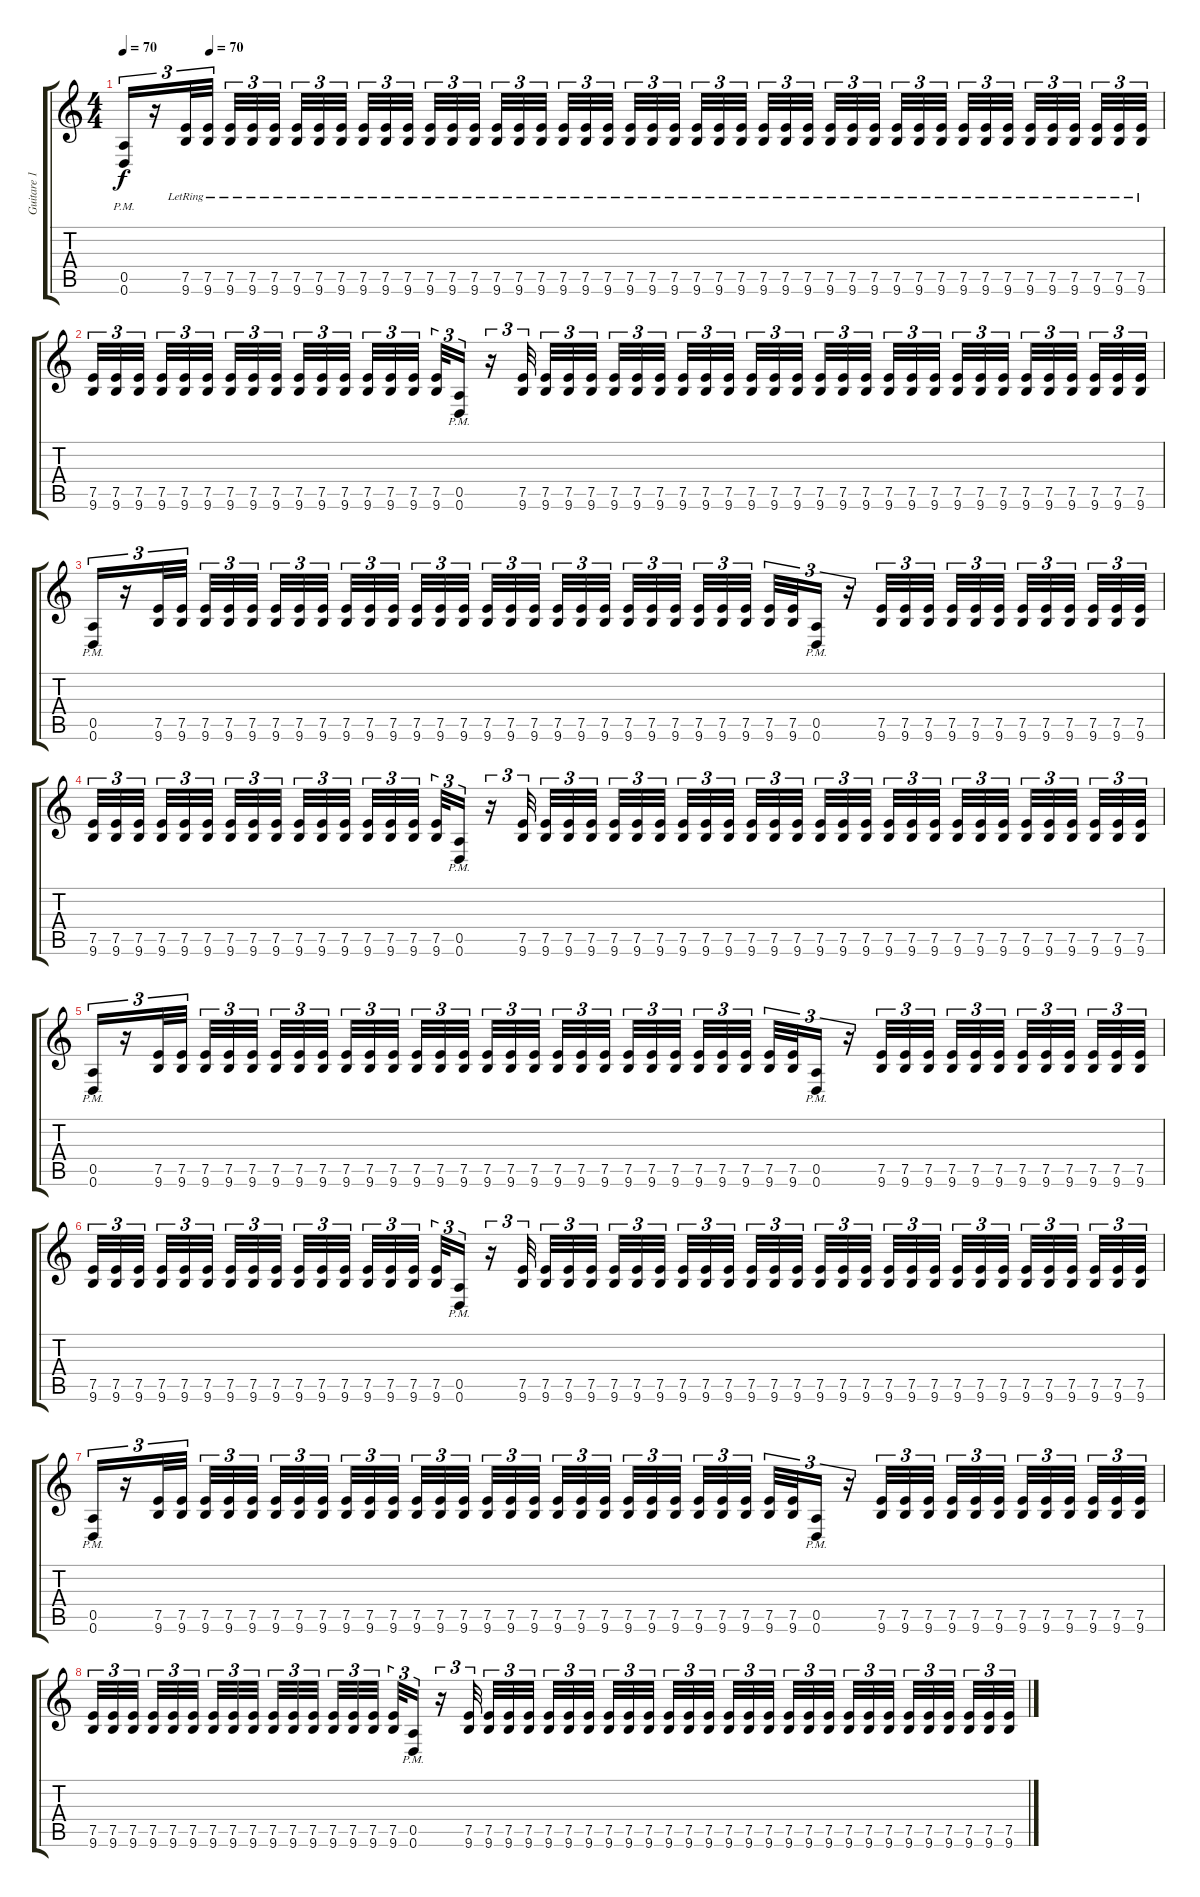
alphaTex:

\track ("Guitare 1" "Guitare 1") {instrument overdrivenguitar}
\staff {score tabs}
\tuning (E4 B3 G3 D3 A2 D2) {hide}
\ts (4 4)
\tempo 70
\tempo (70 0.08333333333333333)
\clef g2
\ks c
(0.5{pm} 0.6{pm}).16{tu (3 2) dy f} r.16{tu (3 2)} (7.5{lr} 9.6{lr}).32{tu (3 2)} (7.5{lr} 9.6{lr}).32{tu (3 2)} (7.5{lr} 9.6{lr}).32{tu (3 2)} (7.5{lr} 9.6{lr}).32{tu (3 2)} (7.5{lr} 9.6{lr}).32{tu (3 2)} (7.5{lr} 9.6{lr}).32{tu (3 2)} (7.5{lr} 9.6{lr}).32{tu (3 2)} (7.5{lr} 9.6{lr}).32{tu (3 2)} (7.5{lr} 9.6{lr}).32{tu (3 2)} (7.5{lr} 9.6{lr}).32{tu (3 2)} (7.5{lr} 9.6{lr}).32{tu (3 2)} (7.5{lr} 9.6{lr}).32{tu (3 2)} (7.5{lr} 9.6{lr}).32{tu (3 2)} (7.5{lr} 9.6{lr}).32{tu (3 2)} (7.5{lr} 9.6{lr}).32{tu (3 2)} (7.5{lr} 9.6{lr}).32{tu (3 2)} (7.5{lr} 9.6{lr}).32{tu (3 2)} (7.5{lr} 9.6{lr}).32{tu (3 2)} (7.5{lr} 9.6{lr}).32{tu (3 2)} (7.5{lr} 9.6{lr}).32{tu (3 2)} (7.5{lr} 9.6{lr}).32{tu (3 2)} (7.5{lr} 9.6{lr}).32{tu (3 2)} (7.5{lr} 9.6{lr}).32{tu (3 2)} (7.5{lr} 9.6{lr}).32{tu (3 2)} (7.5{lr} 9.6{lr}).32{tu (3 2)} (7.5{lr} 9.6{lr}).32{tu (3 2)} (7.5{lr} 9.6{lr}).32{tu (3 2)} (7.5{lr} 9.6{lr}).32{tu (3 2)} (7.5{lr} 9.6{lr}).32{tu (3 2)} (7.5{lr} 9.6{lr}).32{tu (3 2)} (7.5{lr} 9.6{lr}).32{tu (3 2)} (7.5{lr} 9.6{lr}).32{tu (3 2)} (7.5{lr} 9.6{lr}).32{tu (3 2)} (7.5{lr} 9.6{lr}).32{tu (3 2)} (7.5{lr} 9.6{lr}).32{tu (3 2)} (7.5{lr} 9.6{lr}).32{tu (3 2)} (7.5{lr} 9.6{lr}).32{tu (3 2)} (7.5{lr} 9.6{lr}).32{tu (3 2)} (7.5{lr} 9.6{lr}).32{tu (3 2)} (7.5{lr} 9.6{lr}).32{tu (3 2)} (7.5{lr} 9.6{lr}).32{tu (3 2)} (7.5 9.6{lr}).32{tu (3 2)} (7.5 9.6{lr}).32{tu (3 2)} (7.5 9.6{lr}).32{tu (3 2)} |
(7.5 9.6).32{tu (3 2)} (7.5 9.6).32{tu (3 2)} (7.5 9.6).32{tu (3 2)} (7.5 9.6).32{tu (3 2)} (7.5 9.6).32{tu (3 2)} (7.5 9.6).32{tu (3 2)} (7.5 9.6).32{tu (3 2)} (7.5 9.6).32{tu (3 2)} (7.5 9.6).32{tu (3 2)} (7.5 9.6).32{tu (3 2)} (7.5 9.6).32{tu (3 2)} (7.5 9.6).32{tu (3 2)} (7.5 9.6).32{tu (3 2)} (7.5 9.6).32{tu (3 2)} (7.5 9.6).32{tu (3 2)} (7.5 9.6).32{tu (3 2)} (0.5{pm} 0.6{pm}).16{tu (3 2)} r.16{tu (3 2)} (7.5 9.6).32{tu (3 2)} (7.5 9.6).32{tu (3 2)} (7.5 9.6).32{tu (3 2)} (7.5 9.6).32{tu (3 2)} (7.5 9.6).32{tu (3 2)} (7.5 9.6).32{tu (3 2)} (7.5 9.6).32{tu (3 2)} (7.5 9.6).32{tu (3 2)} (7.5 9.6).32{tu (3 2)} (7.5 9.6).32{tu (3 2)} (7.5 9.6).32{tu (3 2)} (7.5 9.6).32{tu (3 2)} (7.5 9.6).32{tu (3 2)} (7.5 9.6).32{tu (3 2)} (7.5 9.6).32{tu (3 2)} (7.5 9.6).32{tu (3 2)} (7.5 9.6).32{tu (3 2)} (7.5 9.6).32{tu (3 2)} (7.5 9.6).32{tu (3 2)} (7.5 9.6).32{tu (3 2)} (7.5 9.6).32{tu (3 2)} (7.5 9.6).32{tu (3 2)} (7.5 9.6).32{tu (3 2)} (7.5 9.6).32{tu (3 2)} (7.5 9.6).32{tu (3 2)} (7.5 9.6).32{tu (3 2)} (7.5 9.6).32{tu (3 2)} (7.5 9.6).32{tu (3 2)} |
(0.5{pm} 0.6{pm}).16{tu (3 2)} r.16{tu (3 2)} (7.5 9.6).32{tu (3 2)} (7.5 9.6).32{tu (3 2)} (7.5 9.6).32{tu (3 2)} (7.5 9.6).32{tu (3 2)} (7.5 9.6).32{tu (3 2)} (7.5 9.6).32{tu (3 2)} (7.5 9.6).32{tu (3 2)} (7.5 9.6).32{tu (3 2)} (7.5 9.6).32{tu (3 2)} (7.5 9.6).32{tu (3 2)} (7.5 9.6).32{tu (3 2)} (7.5 9.6).32{tu (3 2)} (7.5 9.6).32{tu (3 2)} (7.5 9.6).32{tu (3 2)} (7.5 9.6).32{tu (3 2)} (7.5 9.6).32{tu (3 2)} (7.5 9.6).32{tu (3 2)} (7.5 9.6).32{tu (3 2)} (7.5 9.6).32{tu (3 2)} (7.5 9.6).32{tu (3 2)} (7.5 9.6).32{tu (3 2)} (7.5 9.6).32{tu (3 2)} (7.5 9.6).32{tu (3 2)} (7.5 9.6).32{tu (3 2)} (7.5 9.6).32{tu (3 2)} (7.5 9.6).32{tu (3 2)} (7.5 9.6).32{tu (3 2)} (7.5 9.6).32{tu (3 2)} (0.5{pm} 0.6{pm}).16{tu (3 2)} r.16{tu (3 2)} (7.5 9.6).32{tu (3 2)} (7.5 9.6).32{tu (3 2)} (7.5 9.6).32{tu (3 2)} (7.5 9.6).32{tu (3 2)} (7.5 9.6).32{tu (3 2)} (7.5 9.6).32{tu (3 2)} (7.5 9.6).32{tu (3 2)} (7.5 9.6).32{tu (3 2)} (7.5 9.6).32{tu (3 2)} (7.5 9.6).32{tu (3 2)} (7.5 9.6).32{tu (3 2)} (7.5 9.6).32{tu (3 2)} |
(7.5 9.6).32{tu (3 2)} (7.5 9.6).32{tu (3 2)} (7.5 9.6).32{tu (3 2)} (7.5 9.6).32{tu (3 2)} (7.5 9.6).32{tu (3 2)} (7.5 9.6).32{tu (3 2)} (7.5 9.6).32{tu (3 2)} (7.5 9.6).32{tu (3 2)} (7.5 9.6).32{tu (3 2)} (7.5 9.6).32{tu (3 2)} (7.5 9.6).32{tu (3 2)} (7.5 9.6).32{tu (3 2)} (7.5 9.6).32{tu (3 2)} (7.5 9.6).32{tu (3 2)} (7.5 9.6).32{tu (3 2)} (7.5 9.6).32{tu (3 2)} (0.5{pm} 0.6{pm}).16{tu (3 2)} r.16{tu (3 2)} (7.5 9.6).32{tu (3 2)} (7.5 9.6).32{tu (3 2)} (7.5 9.6).32{tu (3 2)} (7.5 9.6).32{tu (3 2)} (7.5 9.6).32{tu (3 2)} (7.5 9.6).32{tu (3 2)} (7.5 9.6).32{tu (3 2)} (7.5 9.6).32{tu (3 2)} (7.5 9.6).32{tu (3 2)} (7.5 9.6).32{tu (3 2)} (7.5 9.6).32{tu (3 2)} (7.5 9.6).32{tu (3 2)} (7.5 9.6).32{tu (3 2)} (7.5 9.6).32{tu (3 2)} (7.5 9.6).32{tu (3 2)} (7.5 9.6).32{tu (3 2)} (7.5 9.6).32{tu (3 2)} (7.5 9.6).32{tu (3 2)} (7.5 9.6).32{tu (3 2)} (7.5 9.6).32{tu (3 2)} (7.5 9.6).32{tu (3 2)} (7.5 9.6).32{tu (3 2)} (7.5 9.6).32{tu (3 2)} (7.5 9.6).32{tu (3 2)} (7.5 9.6).32{tu (3 2)} (7.5 9.6).32{tu (3 2)} (7.5 9.6).32{tu (3 2)} (7.5 9.6).32{tu (3 2)} |
(0.5{pm} 0.6{pm}).16{tu (3 2)} r.16{tu (3 2)} (7.5 9.6).32{tu (3 2)} (7.5 9.6).32{tu (3 2)} (7.5 9.6).32{tu (3 2)} (7.5 9.6).32{tu (3 2)} (7.5 9.6).32{tu (3 2)} (7.5 9.6).32{tu (3 2)} (7.5 9.6).32{tu (3 2)} (7.5 9.6).32{tu (3 2)} (7.5 9.6).32{tu (3 2)} (7.5 9.6).32{tu (3 2)} (7.5 9.6).32{tu (3 2)} (7.5 9.6).32{tu (3 2)} (7.5 9.6).32{tu (3 2)} (7.5 9.6).32{tu (3 2)} (7.5 9.6).32{tu (3 2)} (7.5 9.6).32{tu (3 2)} (7.5 9.6).32{tu (3 2)} (7.5 9.6).32{tu (3 2)} (7.5 9.6).32{tu (3 2)} (7.5 9.6).32{tu (3 2)} (7.5 9.6).32{tu (3 2)} (7.5 9.6).32{tu (3 2)} (7.5 9.6).32{tu (3 2)} (7.5 9.6).32{tu (3 2)} (7.5 9.6).32{tu (3 2)} (7.5 9.6).32{tu (3 2)} (7.5 9.6).32{tu (3 2)} (7.5 9.6).32{tu (3 2)} (0.5{pm} 0.6{pm}).16{tu (3 2)} r.16{tu (3 2)} (7.5 9.6).32{tu (3 2)} (7.5 9.6).32{tu (3 2)} (7.5 9.6).32{tu (3 2)} (7.5 9.6).32{tu (3 2)} (7.5 9.6).32{tu (3 2)} (7.5 9.6).32{tu (3 2)} (7.5 9.6).32{tu (3 2)} (7.5 9.6).32{tu (3 2)} (7.5 9.6).32{tu (3 2)} (7.5 9.6).32{tu (3 2)} (7.5 9.6).32{tu (3 2)} (7.5 9.6).32{tu (3 2)} |
(7.5 9.6).32{tu (3 2)} (7.5 9.6).32{tu (3 2)} (7.5 9.6).32{tu (3 2)} (7.5 9.6).32{tu (3 2)} (7.5 9.6).32{tu (3 2)} (7.5 9.6).32{tu (3 2)} (7.5 9.6).32{tu (3 2)} (7.5 9.6).32{tu (3 2)} (7.5 9.6).32{tu (3 2)} (7.5 9.6).32{tu (3 2)} (7.5 9.6).32{tu (3 2)} (7.5 9.6).32{tu (3 2)} (7.5 9.6).32{tu (3 2)} (7.5 9.6).32{tu (3 2)} (7.5 9.6).32{tu (3 2)} (7.5 9.6).32{tu (3 2)} (0.5{pm} 0.6{pm}).16{tu (3 2)} r.16{tu (3 2)} (7.5 9.6).32{tu (3 2)} (7.5 9.6).32{tu (3 2)} (7.5 9.6).32{tu (3 2)} (7.5 9.6).32{tu (3 2)} (7.5 9.6).32{tu (3 2)} (7.5 9.6).32{tu (3 2)} (7.5 9.6).32{tu (3 2)} (7.5 9.6).32{tu (3 2)} (7.5 9.6).32{tu (3 2)} (7.5 9.6).32{tu (3 2)} (7.5 9.6).32{tu (3 2)} (7.5 9.6).32{tu (3 2)} (7.5 9.6).32{tu (3 2)} (7.5 9.6).32{tu (3 2)} (7.5 9.6).32{tu (3 2)} (7.5 9.6).32{tu (3 2)} (7.5 9.6).32{tu (3 2)} (7.5 9.6).32{tu (3 2)} (7.5 9.6).32{tu (3 2)} (7.5 9.6).32{tu (3 2)} (7.5 9.6).32{tu (3 2)} (7.5 9.6).32{tu (3 2)} (7.5 9.6).32{tu (3 2)} (7.5 9.6).32{tu (3 2)} (7.5 9.6).32{tu (3 2)} (7.5 9.6).32{tu (3 2)} (7.5 9.6).32{tu (3 2)} (7.5 9.6).32{tu (3 2)} |
(0.5{pm} 0.6{pm}).16{tu (3 2)} r.16{tu (3 2)} (7.5 9.6).32{tu (3 2)} (7.5 9.6).32{tu (3 2)} (7.5 9.6).32{tu (3 2)} (7.5 9.6).32{tu (3 2)} (7.5 9.6).32{tu (3 2)} (7.5 9.6).32{tu (3 2)} (7.5 9.6).32{tu (3 2)} (7.5 9.6).32{tu (3 2)} (7.5 9.6).32{tu (3 2)} (7.5 9.6).32{tu (3 2)} (7.5 9.6).32{tu (3 2)} (7.5 9.6).32{tu (3 2)} (7.5 9.6).32{tu (3 2)} (7.5 9.6).32{tu (3 2)} (7.5 9.6).32{tu (3 2)} (7.5 9.6).32{tu (3 2)} (7.5 9.6).32{tu (3 2)} (7.5 9.6).32{tu (3 2)} (7.5 9.6).32{tu (3 2)} (7.5 9.6).32{tu (3 2)} (7.5 9.6).32{tu (3 2)} (7.5 9.6).32{tu (3 2)} (7.5 9.6).32{tu (3 2)} (7.5 9.6).32{tu (3 2)} (7.5 9.6).32{tu (3 2)} (7.5 9.6).32{tu (3 2)} (7.5 9.6).32{tu (3 2)} (7.5 9.6).32{tu (3 2)} (0.5{pm} 0.6{pm}).16{tu (3 2)} r.16{tu (3 2)} (7.5 9.6).32{tu (3 2)} (7.5 9.6).32{tu (3 2)} (7.5 9.6).32{tu (3 2)} (7.5 9.6).32{tu (3 2)} (7.5 9.6).32{tu (3 2)} (7.5 9.6).32{tu (3 2)} (7.5 9.6).32{tu (3 2)} (7.5 9.6).32{tu (3 2)} (7.5 9.6).32{tu (3 2)} (7.5 9.6).32{tu (3 2)} (7.5 9.6).32{tu (3 2)} (7.5 9.6).32{tu (3 2)} |
(7.5 9.6).32{tu (3 2)} (7.5 9.6).32{tu (3 2)} (7.5 9.6).32{tu (3 2)} (7.5 9.6).32{tu (3 2)} (7.5 9.6).32{tu (3 2)} (7.5 9.6).32{tu (3 2)} (7.5 9.6).32{tu (3 2)} (7.5 9.6).32{tu (3 2)} (7.5 9.6).32{tu (3 2)} (7.5 9.6).32{tu (3 2)} (7.5 9.6).32{tu (3 2)} (7.5 9.6).32{tu (3 2)} (7.5 9.6).32{tu (3 2)} (7.5 9.6).32{tu (3 2)} (7.5 9.6).32{tu (3 2)} (7.5 9.6).32{tu (3 2)} (0.5{pm} 0.6{pm}).16{tu (3 2)} r.16{tu (3 2)} (7.5 9.6).32{tu (3 2)} (7.5 9.6).32{tu (3 2)} (7.5 9.6).32{tu (3 2)} (7.5 9.6).32{tu (3 2)} (7.5 9.6).32{tu (3 2)} (7.5 9.6).32{tu (3 2)} (7.5 9.6).32{tu (3 2)} (7.5 9.6).32{tu (3 2)} (7.5 9.6).32{tu (3 2)} (7.5 9.6).32{tu (3 2)} (7.5 9.6).32{tu (3 2)} (7.5 9.6).32{tu (3 2)} (7.5 9.6).32{tu (3 2)} (7.5 9.6).32{tu (3 2)} (7.5 9.6).32{tu (3 2)} (7.5 9.6).32{tu (3 2)} (7.5 9.6).32{tu (3 2)} (7.5 9.6).32{tu (3 2)} (7.5 9.6).32{tu (3 2)} (7.5 9.6).32{tu (3 2)} (7.5 9.6).32{tu (3 2)} (7.5 9.6).32{tu (3 2)} (7.5 9.6).32{tu (3 2)} (7.5 9.6).32{tu (3 2)} (7.5 9.6).32{tu (3 2)} (7.5 9.6).32{tu (3 2)} (7.5 9.6).32{tu (3 2)} (7.5 9.6).32{tu (3 2)}
